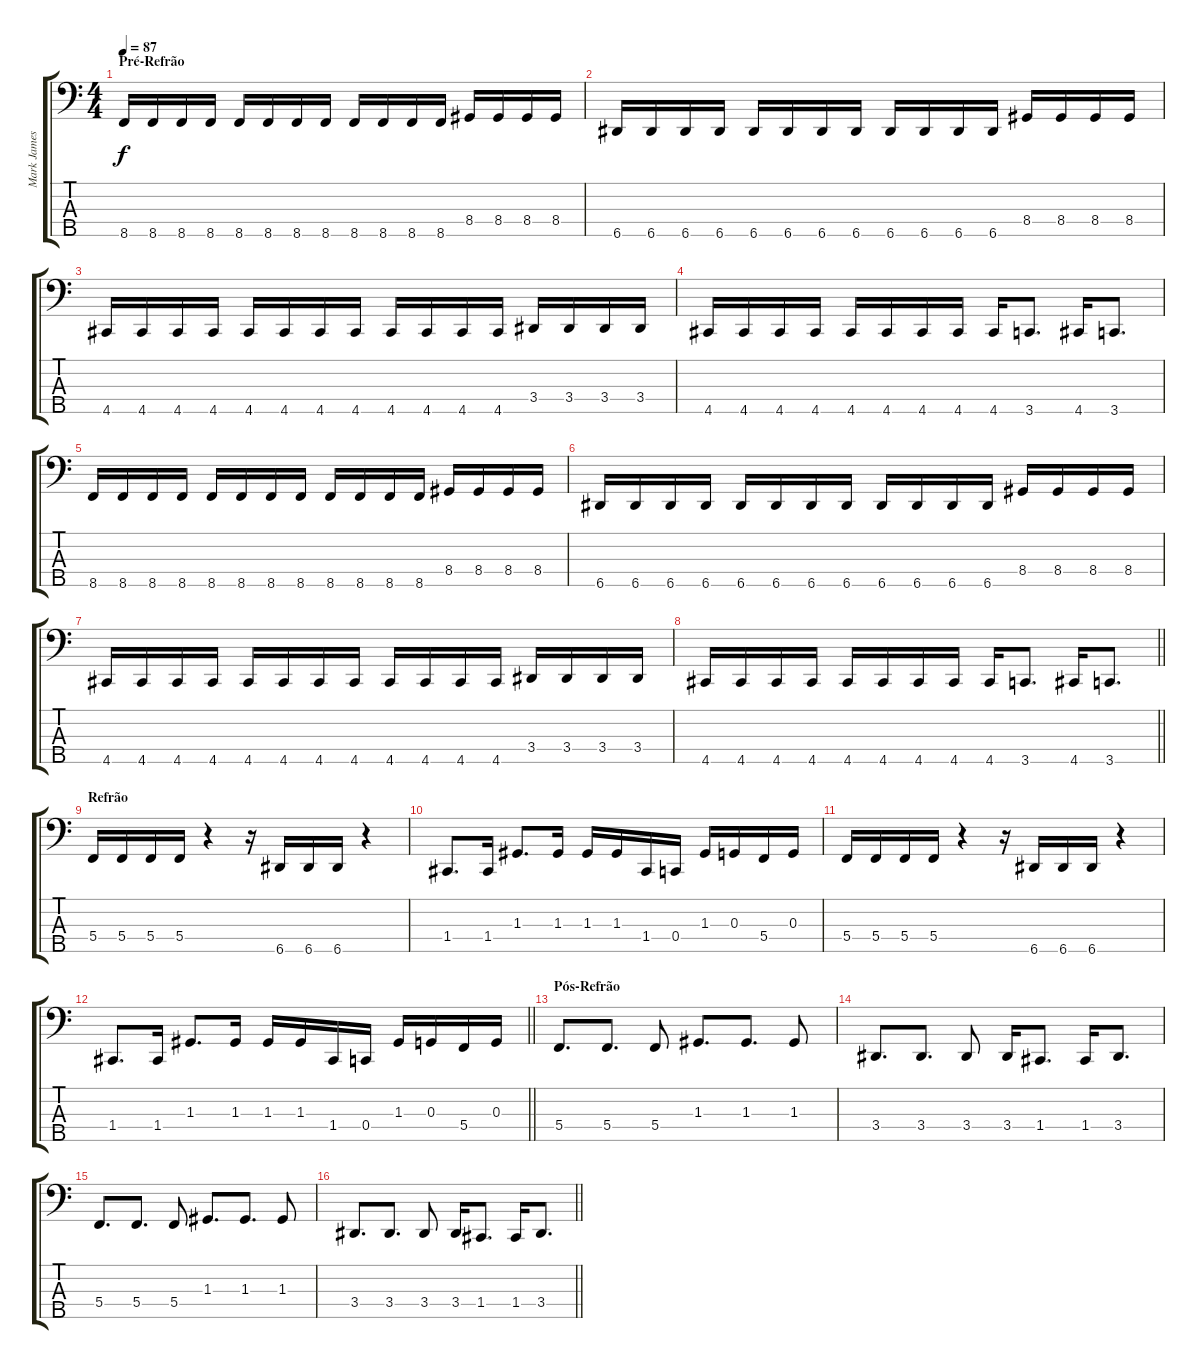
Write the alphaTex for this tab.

\track ("Mark James" "Mark James") {instrument electricbasspick}
\staff {score tabs}
\tuning (F2 C2 G1 C1 A0) {hide}
\ts (4 4)
\section ("" "Pré-Refrão")
\tempo 87
\clef f4
\ks c
8.5.16{dy f} 8.5.16 8.5.16 8.5.16 8.5.16 8.5.16 8.5.16 8.5.16 8.5.16 8.5.16 8.5.16 8.5.16 8.4.16 8.4.16 8.4.16 8.4.16 |
6.5.16 6.5.16 6.5.16 6.5.16 6.5.16 6.5.16 6.5.16 6.5.16 6.5.16 6.5.16 6.5.16 6.5.16 8.4.16 8.4.16 8.4.16 8.4.16 |
4.5.16 4.5.16 4.5.16 4.5.16 4.5.16 4.5.16 4.5.16 4.5.16 4.5.16 4.5.16 4.5.16 4.5.16 3.4.16 3.4.16 3.4.16 3.4.16 |
4.5.16 4.5.16 4.5.16 4.5.16 4.5.16 4.5.16 4.5.16 4.5.16 4.5.16 3.5.8{d} 4.5.16 3.5.8{d} |
8.5.16 8.5.16 8.5.16 8.5.16 8.5.16 8.5.16 8.5.16 8.5.16 8.5.16 8.5.16 8.5.16 8.5.16 8.4.16 8.4.16 8.4.16 8.4.16 |
6.5.16 6.5.16 6.5.16 6.5.16 6.5.16 6.5.16 6.5.16 6.5.16 6.5.16 6.5.16 6.5.16 6.5.16 8.4.16 8.4.16 8.4.16 8.4.16 |
4.5.16 4.5.16 4.5.16 4.5.16 4.5.16 4.5.16 4.5.16 4.5.16 4.5.16 4.5.16 4.5.16 4.5.16 3.4.16 3.4.16 3.4.16 3.4.16 |
\barLineRight lightlight
4.5.16 4.5.16 4.5.16 4.5.16 4.5.16 4.5.16 4.5.16 4.5.16 4.5.16 3.5.8{d} 4.5.16 3.5.8{d} |
\section ("" "Refrão")
5.4.16 5.4.16 5.4.16 5.4.16 r.4 r.16 6.5.16 6.5.16 6.5.16 r.4 |
1.4.8{d} 1.4.16 1.3.8{d} 1.3.16 1.3.16 1.3.16 1.4.16 0.4.16 1.3.16 0.3.16 5.4.16 0.3.16 |
5.4.16 5.4.16 5.4.16 5.4.16 r.4 r.16 6.5.16 6.5.16 6.5.16 r.4 |
\barLineRight lightlight
1.4.8{d} 1.4.16 1.3.8{d} 1.3.16 1.3.16 1.3.16 1.4.16 0.4.16 1.3.16 0.3.16 5.4.16 0.3.16 |
\section ("" "Pós-Refrão")
5.4.8{d} 5.4.8{d} 5.4.8 1.3.8{d} 1.3.8{d} 1.3.8 |
3.4.8{d} 3.4.8{d} 3.4.8 3.4.16 1.4.8{d} 1.4.16 3.4.8{d} |
5.4.8{d} 5.4.8{d} 5.4.8 1.3.8{d} 1.3.8{d} 1.3.8 |
\barLineRight lightlight
3.4.8{d} 3.4.8{d} 3.4.8 3.4.16 1.4.8{d} 1.4.16 3.4.8{d}
